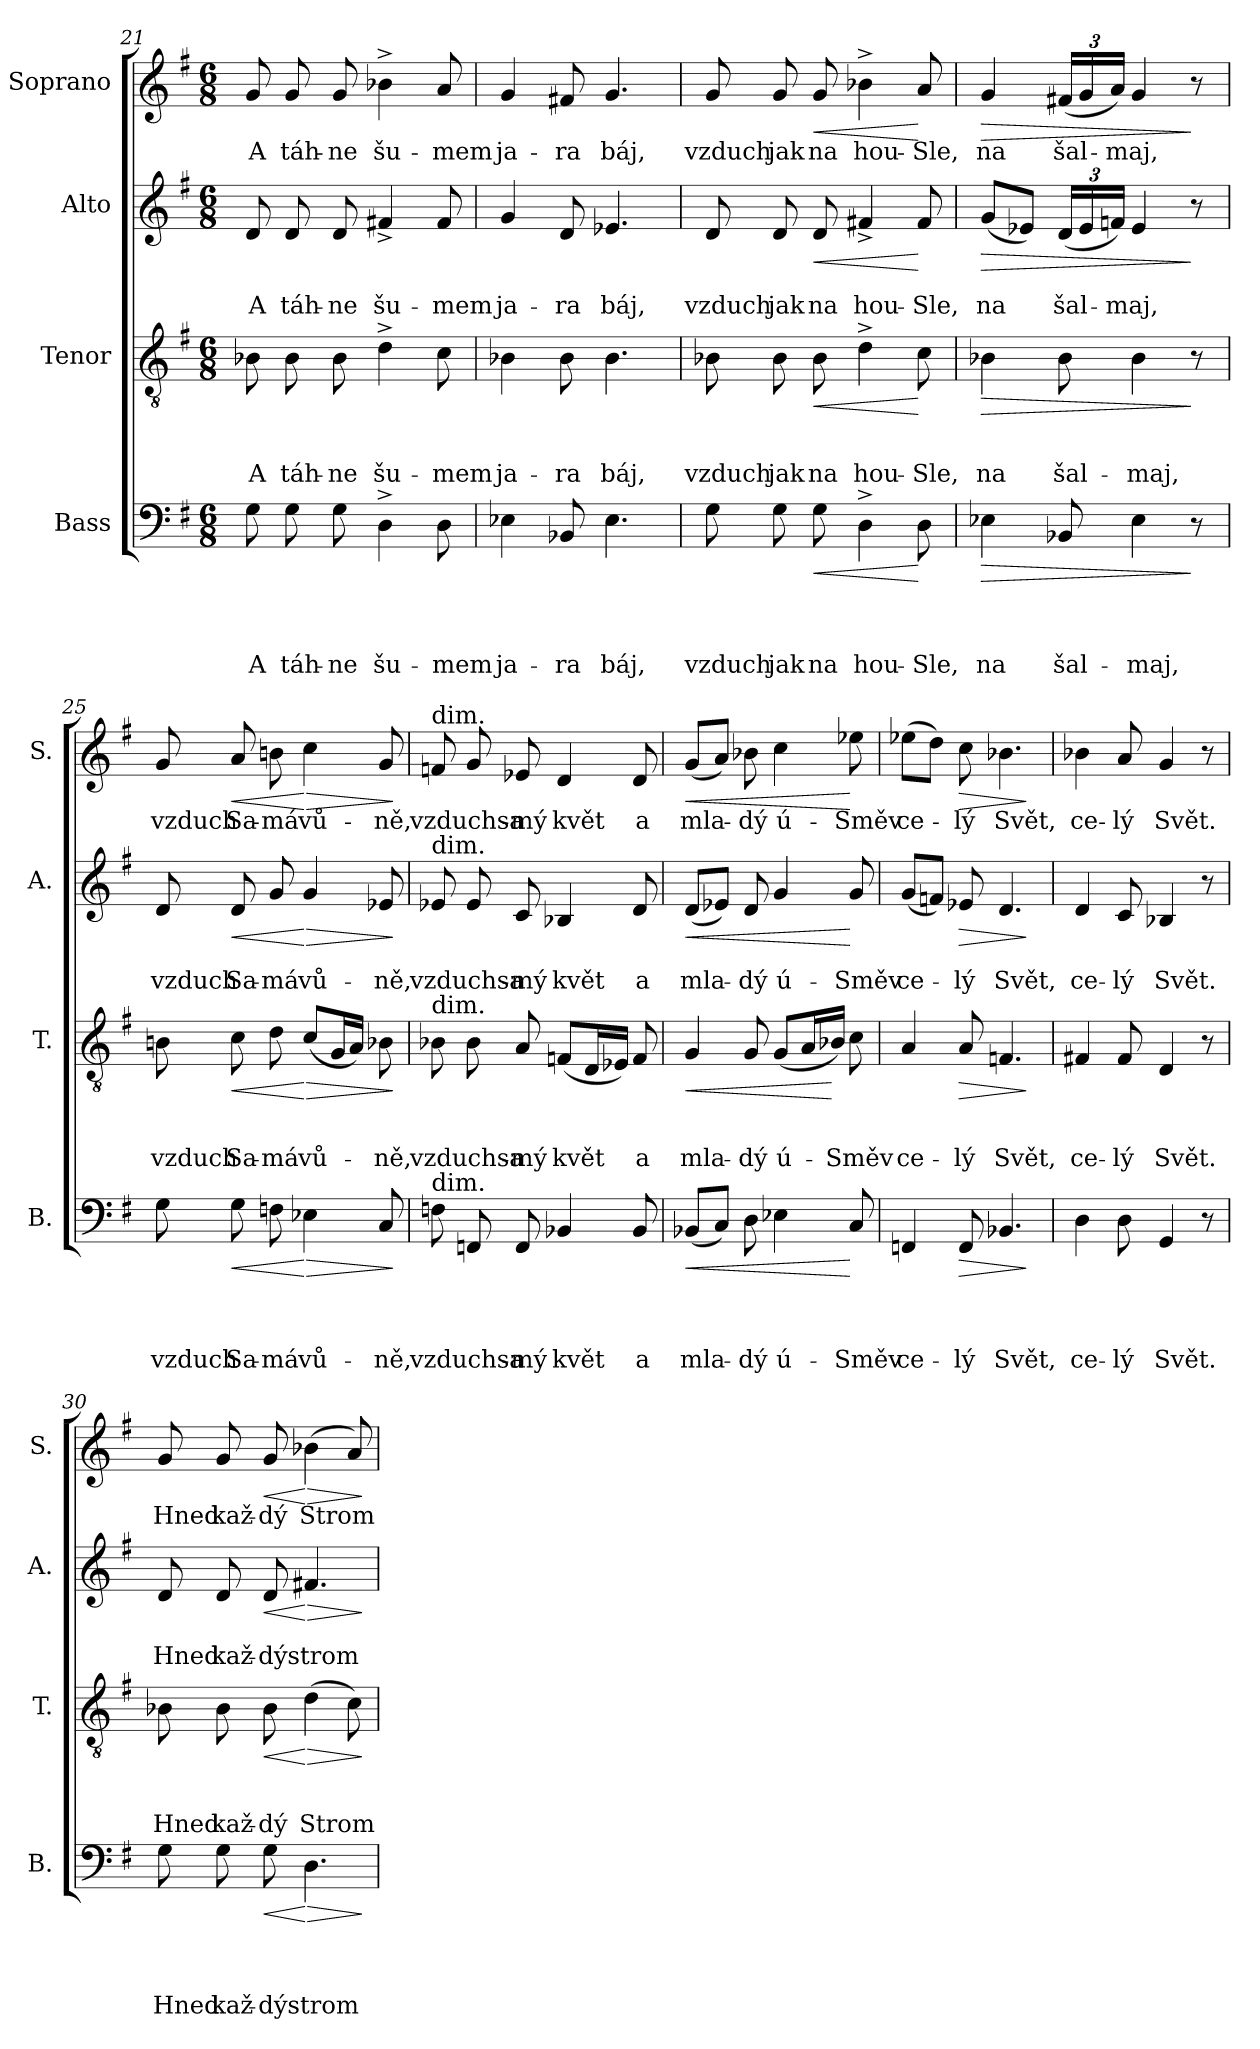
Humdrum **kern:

**kern	**text	**text	**text	**text	**dynam	**kern	**text	**text	**text	**dynam	**kern	**text	**text	**dynam	**kern	**text	**dynam
*part4	*part4	*part4	*part4	*part4	*part4	*part3	*part3	*part3	*part3	*part3	*part2	*part2	*part2	*part2	*part1	*part1	*part1
*staff4	*staff4	*staff4	*staff4	*staff4	*staff4	*staff3	*staff3	*staff3	*staff3	*staff3	*staff2	*staff2	*staff2	*staff2	*staff1	*staff1	*staff1
*I"Bass	*	*	*	*	*	*I"Tenor	*	*	*	*	*I"Alto	*	*	*	*I"Soprano	*	*
*I'B.	*	*	*	*	*	*I'T.	*	*	*	*	*I'A.	*	*	*	*I'S.	*	*
*clefF4	*	*	*	*	*	*clefGv2	*	*	*	*	*clefG2	*	*	*	*clefG2	*	*
*k[f#]	*	*	*	*	*	*k[f#]	*	*	*	*	*k[f#]	*	*	*	*k[f#]	*	*
*G:	*	*	*	*	*	*G:	*	*	*	*	*G:	*	*	*	*G:	*	*
*M6/8	*	*	*	*	*	*M6/8	*	*	*	*	*M6/8	*	*	*	*M6/8	*	*
=21	=21	=21	=21	=21	=21	=21	=21	=21	=21	=21	=21	=21	=21	=21	=21	=21	=21
!	!	!	!	!LO:LY:b	!	!	!	!	!LO:LY:b	!	!	!	!LO:LY:b	!	!	!LO:LY:b	!
8G\	.	.	.	A	.	8B-X\	.	.	A	.	8d/	.	A	.	8g/	A	.
!	!	!	!	!LO:LY:b	!	!	!	!	!LO:LY:b	!	!	!	!LO:LY:b	!	!	!LO:LY:b	!
8G\	.	.	.	táh-	.	8B-\	.	.	táh-	.	8d/	.	táh-	.	8g/	táh-	.
!	!	!	!	!LO:LY:b	!	!	!	!	!LO:LY:b	!	!	!	!LO:LY:b	!	!	!LO:LY:b	!
8G\	.	.	.	-ne	.	8B-\	.	.	-ne	.	8d/	.	-ne	.	8g/	-ne	.
!	!	!	!	!LO:LY:b	!	!	!	!	!LO:LY:b	!	!	!	!LO:LY:b	!	!	!LO:LY:b	!
4D^>\	.	.	.	šu-	.	4d^>\	.	.	šu-	.	4f#X^</	.	šu-	.	4b-X^>\	šu-	.
!	!	!	!	!LO:LY:b	!	!	!	!	!LO:LY:b	!	!	!	!LO:LY:b	!	!	!LO:LY:b	!
8D\	.	.	.	-mem	.	8c\	.	.	-mem	.	8f#/	.	-mem	.	8a/	-mem	.
=22	=22	=22	=22	=22	=22	=22	=22	=22	=22	=22	=22	=22	=22	=22	=22	=22	=22
!	!	!	!	!LO:LY:b	!	!	!	!	!LO:LY:b	!	!	!	!LO:LY:b	!	!	!LO:LY:b	!
4E-X\	.	.	.	ja-	.	4B-X\	.	.	ja-	.	4g/	.	ja-	.	4g/	ja-	.
!	!	!	!	!LO:LY:b	!	!	!	!	!LO:LY:b	!	!	!	!LO:LY:b	!	!	!LO:LY:b	!
8BB-X/	.	.	.	-ra	.	8B-\	.	.	-ra	.	8d/	.	-ra	.	8f#X/	-ra	.
!	!	!	!	!LO:LY:b	!	!	!	!	!LO:LY:b	!	!	!	!LO:LY:b	!	!	!LO:LY:b	!
4.E-\	.	.	.	báj,	.	4.B-\	.	.	báj,	.	4.e-X/	.	báj,	.	4.g/	báj,	.
!!LO:LB:g=z
=23	=23	=23	=23	=23	=23	=23	=23	=23	=23	=23	=23	=23	=23	=23	=23	=23	=23
!	!	!	!	!LO:LY:b	!	!	!	!	!LO:LY:b	!	!	!	!LO:LY:b	!	!	!LO:LY:b	!
8G\	.	.	.	vzduch	.	8B-X\	.	.	vzduch	.	8d/	.	vzduch	.	8g/	vzduch	.
!	!	!	!	!LO:LY:b	!	!	!	!	!LO:LY:b	!	!	!	!LO:LY:b	!	!	!LO:LY:b	!
8G\	.	.	.	jak	.	8B-\	.	.	jak	.	8d/	.	jak	.	8g/	jak	.
!	!	!	!	!LO:LY:b	!LO:HP:b	!	!	!	!LO:LY:b	!LO:HP:b	!	!	!LO:LY:b	!LO:HP:b	!	!LO:LY:b	!LO:HP:b
8G\	.	.	.	na	<	8B-\	.	.	na	<	8d/	.	na	<	8g/	na	<
!	!	!	!	!LO:LY:b	!	!	!	!	!LO:LY:b	!	!	!	!LO:LY:b	!	!	!LO:LY:b	!
4D^>\	.	.	.	hou-	.	4d^>\	.	.	hou-	.	4f#X^</	.	hou-	.	4b-X^>\	hou-	.
!	!	!	!	!LO:LY:b	!	!	!	!	!LO:LY:b	!	!	!	!LO:LY:b	!	!	!LO:LY:b	!
8D\	.	.	.	-Sle,	[	8c\	.	.	-Sle,	[	8f#/	.	-Sle,	[	8a/	-Sle,	[
=24	=24	=24	=24	=24	=24	=24	=24	=24	=24	=24	=24	=24	=24	=24	=24	=24	=24
!	!	!	!	!LO:LY:b	!LO:HP:b	!	!	!	!LO:LY:b	!LO:HP:b	!	!	!LO:LY:b	!LO:HP:b	!	!LO:LY:b	!LO:HP:b
4E-X\	.	.	.	na	>	4B-X\	.	.	na	>	(<8g/L	.	na	>	4g/	na	>
.	.	.	.	.	.	.	.	.	.	.	8e-X/J)	.	.	.	.	.	.
!	!	!	!	!LO:LY:b	!	!	!	!	!LO:LY:b	!	!	!	!	!	!	!	!
*	*	*	*	*	*	*	*	*	*	*	*Xbrackettup	*	*	*	*	*	*
!	!	!	!	!	!	!	!	!	!	!	!	!	!LO:LY:b	!	!	!	!
*	*	*	*	*	*	*	*	*	*	*	*	*	*	*	*Xbrackettup	*	*
!	!	!	!	!	!	!	!	!	!	!	!	!	!	!	!	!LO:LY:b	!
8BB-X/	.	.	.	šal-	.	8B-\	.	.	šal-	.	(<24d/LL	.	šal-	.	(<24f#X/LL	šal-	.
.	.	.	.	.	.	.	.	.	.	.	24e-/	.	.	.	24g/	.	.
!	!	!	!	!	!	!	!	!	!	!	!	!	!LO:LY:b	!	!	!LO:LY:b	!
.	.	.	.	.	.	.	.	.	.	.	24fn/JJ)	.	-maj,	.	24a/JJ)	-maj,	.
!	!	!	!	!LO:LY:b	!	!	!	!	!LO:LY:b	!	!	!	!	!	!	!	!
4E-\	.	.	.	-maj,	.	4B-\	.	.	-maj,	.	4e-/	.	.	.	4g/	.	.
8r	.	.	.	.	]	8r	.	.	.	]	8r	.	.	]	8r	.	]
=25	=25	=25	=25	=25	=25	=25	=25	=25	=25	=25	=25	=25	=25	=25	=25	=25	=25
!	!	!	!	!LO:LY:b	!	!	!	!	!LO:LY:b	!	!	!	!LO:LY:b	!	!	!LO:LY:b	!
8G\	.	.	.	vzduch	.	8Bn\	.	.	vzduch	.	8d/	.	vzduch	.	8g/	vzduch	.
!	!	!	!	!LO:LY:b	!LO:HP:b	!	!	!	!LO:LY:b	!LO:HP:b	!	!	!LO:LY:b	!LO:HP:b	!	!LO:LY:b	!LO:HP:b
8G\	.	.	.	Sa-	<	8c\	.	.	Sa-	<	8d/	.	Sa-	<	8a/	Sa-	<
!	!	!	!	!LO:LY:b	!	!	!	!	!LO:LY:b	!	!	!	!LO:LY:b	!	!	!LO:LY:b	!
8Fn\	.	.	.	-má	.	8d\	.	.	-má	.	8g/	.	-má	.	8bn\	-má	.
!	!	!	!	!LO:LY:b	!LO:HP:n=1:b	!	!	!	!LO:LY:b	!LO:HP:n=1:b	!	!	!LO:LY:b	!LO:HP:n=1:b	!	!LO:LY:b	!LO:HP:n=1:b
4E-X\	.	.	.	vů-	[ >	(<8c/L	.	.	vů-	[ >	4g/	.	vů-	[ >	4cc\	vů-	[ >
.	.	.	.	.	.	16G/L	.	.	.	.	.	.	.	.	.	.	.
.	.	.	.	.	.	16A/JJ)	.	.	.	.	.	.	.	.	.	.	.
!	!	!	!	!LO:LY:b	!	!	!	!	!LO:LY:b	!	!	!	!LO:LY:b	!	!	!LO:LY:b	!
8C/	.	.	.	-ně,	.	8B-X\	.	.	-ně,	.	8e-X/	.	-ně,	.	8g/	-ně,	.
.	.	.	.	.	]	.	.	.	.	]	.	.	.	]	.	.	]
!!LO:PB:g=z
=26	=26	=26	=26	=26	=26	=26	=26	=26	=26	=26	=26	=26	=26	=26	=26	=26	=26
!	!	!	!	!	!	!	!	!	!	!	!	!	!	!	!LO:TX:a:t=dim.	!	!
!	!	!	!	!	!	!	!	!	!	!	!LO:TX:a:t=dim.	!	!	!	!	!	!
!	!	!	!	!	!	!LO:TX:a:t=dim.	!	!	!	!	!	!	!	!	!	!	!
!LO:TX:a:t=dim.	!	!	!	!	!	!	!	!	!	!	!	!	!	!	!	!	!
!	!	!	!	!LO:LY:b	!	!	!	!	!LO:LY:b	!	!	!	!LO:LY:b	!	!	!LO:LY:b	!
8Fn\	.	.	.	vzduchsa-	.	8B-X\	.	.	vzduchsa-	.	8e-X/	.	vzduchsa-	.	8fn/	vzduchsa-	.
8FFn/	.	.	.	.	.	8B-\	.	.	.	.	8e-/	.	.	.	8g/	.	.
!	!	!	!	!LO:LY:b	!	!	!	!	!LO:LY:b	!	!	!	!LO:LY:b	!	!	!LO:LY:b	!
8FF/	.	.	.	-mý	.	8A/	.	.	-mý	.	8c/	.	-mý	.	8e-X/	-mý	.
!	!	!	!	!LO:LY:b	!	!	!	!	!LO:LY:b	!	!	!	!LO:LY:b	!	!	!LO:LY:b	!
4BB-X/	.	.	.	květ	.	(<8Fn/L	.	.	květ	.	4B-X/	.	květ	.	4d/	květ	.
.	.	.	.	.	.	16D/L	.	.	.	.	.	.	.	.	.	.	.
.	.	.	.	.	.	16E-X/JJ)	.	.	.	.	.	.	.	.	.	.	.
!	!	!	!	!LO:LY:b	!	!	!	!	!LO:LY:b	!	!	!	!LO:LY:b	!	!	!LO:LY:b	!
8BB-/	.	.	.	a	.	8F/	.	.	a	.	8d/	.	a	.	8d/	a	.
=27	=27	=27	=27	=27	=27	=27	=27	=27	=27	=27	=27	=27	=27	=27	=27	=27	=27
!	!	!	!	!LO:LY:b	!LO:HP:b	!	!	!	!LO:LY:b	!LO:HP:b	!	!	!LO:LY:b	!LO:HP:b	!	!LO:LY:b	!LO:HP:b
(<8BB-X/L	.	.	.	mla-	<	4G/	.	.	mla-	<	(<8d/L	.	mla-	<	(<8g/L	mla-	<
8C/J)	.	.	.	.	.	.	.	.	.	.	8e-X/J)	.	.	.	8a/J)	.	.
!	!	!	!	!LO:LY:b	!	!	!	!	!LO:LY:b	!	!	!	!LO:LY:b	!	!	!LO:LY:b	!
8D\	.	.	.	-dý	.	8G/	.	.	-dý	.	8d/	.	-dý	.	8b-X\	-dý	.
!	!	!	!	!LO:LY:b	!	!	!	!	!LO:LY:b	!	!	!	!LO:LY:b	!	!	!LO:LY:b	!
4E-X\	.	.	.	ú-	.	(<8G/L	.	.	ú-	.	4g/	.	ú-	.	4cc\	ú-	.
.	.	.	.	.	.	16A/L	.	.	.	.	.	.	.	.	.	.	.
!	!	!	!	!	!	!	!	!	!LO:LY:b	!	!	!	!	!	!	!	!
.	.	.	.	.	.	16B-X/JJ)	.	.	-Směv	[	.	.	.	.	.	.	.
!	!	!	!	!LO:LY:b	!	!	!	!	!	!	!	!	!LO:LY:b	!	!	!LO:LY:b	!
8C/	.	.	.	-Směv	[	8c\	.	.	.	.	8g/	.	-Směv	[	8ee-X\	-Směv	[
=28	=28	=28	=28	=28	=28	=28	=28	=28	=28	=28	=28	=28	=28	=28	=28	=28	=28
!	!	!	!	!LO:LY:b	!	!	!	!	!LO:LY:b	!	!	!	!LO:LY:b	!	!	!LO:LY:b	!
4FFn/	.	.	.	ce-	.	4A/	.	.	ce-	.	(<8g/L	.	ce-	.	(>8ee-X\L	ce-	.
.	.	.	.	.	.	.	.	.	.	.	8fn/J)	.	.	.	8dd\J)	.	.
!	!	!	!	!LO:LY:b	!LO:HP:b	!	!	!	!LO:LY:b	!LO:HP:b	!	!	!LO:LY:b	!LO:HP:b	!	!LO:LY:b	!LO:HP:b
8FF/	.	.	.	-lý	>	8A/	.	.	-lý	>	8e-X/	.	-lý	>	8cc\	-lý	>
!	!	!	!	!LO:LY:b	!	!	!	!	!LO:LY:b	!	!	!	!LO:LY:b	!	!	!LO:LY:b	!
4.BB-X/	.	.	.	Svět,	.	4.Fn/	.	.	Svět,	.	4.d/	.	Svět,	.	4.b-X\	Svět,	.
.	.	.	.	.	]	.	.	.	.	]	.	.	.	]	.	.	]
=29	=29	=29	=29	=29	=29	=29	=29	=29	=29	=29	=29	=29	=29	=29	=29	=29	=29
!	!	!	!	!LO:LY:b	!	!	!	!	!LO:LY:b	!	!	!	!LO:LY:b	!	!	!LO:LY:b	!
4D\	.	.	.	ce-	.	4F#X/	.	.	ce-	.	4d/	.	ce-	.	4b-X\	ce-	.
!	!	!	!	!LO:LY:b	!	!	!	!	!LO:LY:b	!	!	!	!LO:LY:b	!	!	!LO:LY:b	!
8D\	.	.	.	-lý	.	8F#/	.	.	-lý	.	8c/	.	-lý	.	8a/	-lý	.
!	!	!	!	!LO:LY:b	!	!	!	!	!LO:LY:b	!	!	!	!LO:LY:b	!	!	!LO:LY:b	!
4GG/	.	.	.	Svět.	.	4D/	.	.	Svět.	.	4B-X/	.	Svět.	.	4g/	Svět.	.
8r	.	.	.	.	.	8r	.	.	.	.	8r	.	.	.	8r	.	.
!!LO:LB:g=z
=30	=30	=30	=30	=30	=30	=30	=30	=30	=30	=30	=30	=30	=30	=30	=30	=30	=30
!	!	!	!	!LO:LY:b	!	!	!	!	!LO:LY:b	!	!	!	!LO:LY:b	!	!	!LO:LY:b	!
8G\	.	.	.	Hned	.	8B-X\	.	.	Hned	.	8d/	.	Hned	.	8g/	Hned	.
!	!	!	!	!LO:LY:b	!	!	!	!	!LO:LY:b	!	!	!	!LO:LY:b	!	!	!LO:LY:b	!
8G\	.	.	.	kaž-	.	8B-\	.	.	kaž-	.	8d/	.	kaž-	.	8g/	kaž-	.
!	!	!	!	!LO:LY:b	!LO:HP:b	!	!	!	!LO:LY:b	!LO:HP:b	!	!	!LO:LY:b	!LO:HP:b	!	!LO:LY:b	!LO:HP:b
8G\	.	.	.	-dýstrom	<	8B-\	.	.	-dý	<	8d/	.	-dýstrom	<	8g/	-dý	<
!	!	!	!	!	!LO:HP:n=1:b	!	!	!	!LO:LY:b	!LO:HP:n=1:b	!	!	!	!LO:HP:n=1:b	!	!LO:LY:b	!LO:HP:n=1:b
4.D\	.	.	.	.	[ >	(>4d\	.	.	Strom	[ >	4.f#X/	.	.	[ >	(>4b-X\	Strom	[ >
.	.	.	.	.	.	8c\)	.	.	.	.	.	.	.	.	8a/)	.	.
.	.	.	.	.	]	.	.	.	.	]	.	.	.	]	.	.	]
=	=	=	=	=	=	=	=	=	=	=	=	=	=	=	=	=	=
*-	*-	*-	*-	*-	*-	*-	*-	*-	*-	*-	*-	*-	*-	*-	*-	*-	*-
